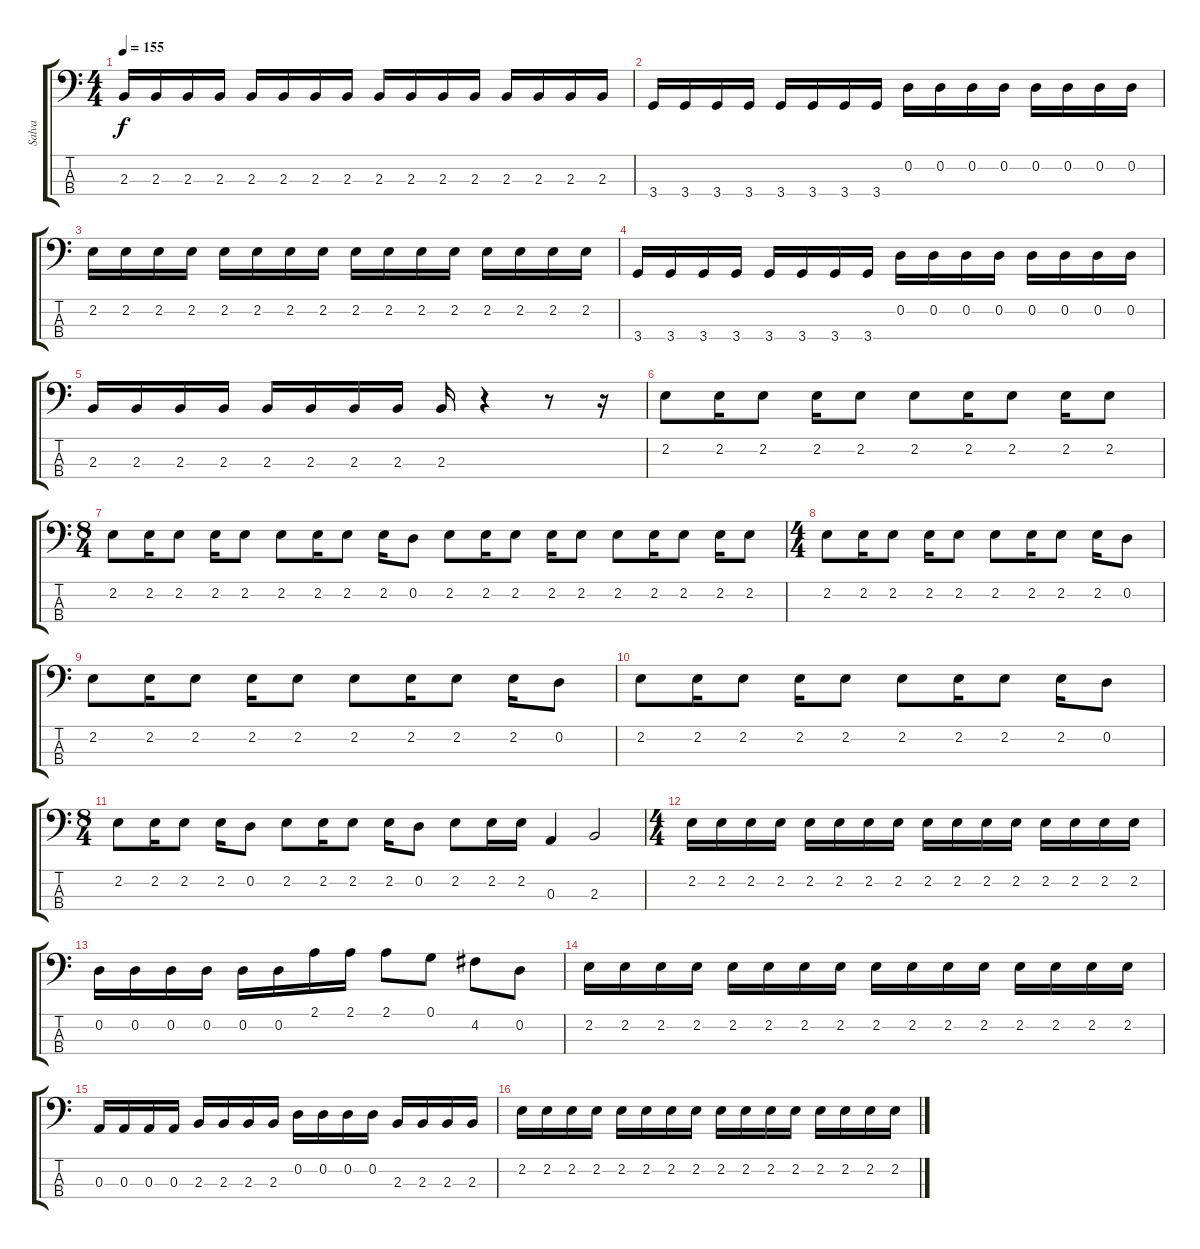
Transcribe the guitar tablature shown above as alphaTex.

\track ("Salva" "Salva") {instrument electricbassfinger}
\staff {score tabs}
\tuning (G2 D2 A1 E1) {hide}
\ts (4 4)
\tempo 155
\clef f4
\ks c
2.3.16{dy f} 2.3.16 2.3.16 2.3.16 2.3.16 2.3.16 2.3.16 2.3.16 2.3.16 2.3.16 2.3.16 2.3.16 2.3.16 2.3.16 2.3.16 2.3.16 |
3.4.16 3.4.16 3.4.16 3.4.16 3.4.16 3.4.16 3.4.16 3.4.16 0.2.16 0.2.16 0.2.16 0.2.16 0.2.16 0.2.16 0.2.16 0.2.16 |
2.2.16 2.2.16 2.2.16 2.2.16 2.2.16 2.2.16 2.2.16 2.2.16 2.2.16 2.2.16 2.2.16 2.2.16 2.2.16 2.2.16 2.2.16 2.2.16 |
3.4.16 3.4.16 3.4.16 3.4.16 3.4.16 3.4.16 3.4.16 3.4.16 0.2.16 0.2.16 0.2.16 0.2.16 0.2.16 0.2.16 0.2.16 0.2.16 |
2.3.16 2.3.16 2.3.16 2.3.16 2.3.16 2.3.16 2.3.16 2.3.16 2.3.16 r.4 r.8 r.16 |
2.2.8 2.2.16 2.2.8 2.2.16 2.2.8 2.2.8 2.2.16 2.2.8 2.2.16 2.2.8 |
\ts (8 4)
2.2.8 2.2.16 2.2.8 2.2.16 2.2.8 2.2.8 2.2.16 2.2.8 2.2.16 0.2.8 2.2.8 2.2.16 2.2.8 2.2.16 2.2.8 2.2.8 2.2.16 2.2.8 2.2.16 2.2.8 |
\ts (4 4)
2.2.8 2.2.16 2.2.8 2.2.16 2.2.8 2.2.8 2.2.16 2.2.8 2.2.16 0.2.8 |
2.2.8 2.2.16 2.2.8 2.2.16 2.2.8 2.2.8 2.2.16 2.2.8 2.2.16 0.2.8 |
2.2.8 2.2.16 2.2.8 2.2.16 2.2.8 2.2.8 2.2.16 2.2.8 2.2.16 0.2.8 |
\ts (8 4)
2.2.8 2.2.16 2.2.8 2.2.16 0.2.8 2.2.8 2.2.16 2.2.8 2.2.16 0.2.8 2.2.8 2.2.16 2.2.16 0.3.4 2.3.2 |
\ts (4 4)
2.2.16 2.2.16 2.2.16 2.2.16 2.2.16 2.2.16 2.2.16 2.2.16 2.2.16 2.2.16 2.2.16 2.2.16 2.2.16 2.2.16 2.2.16 2.2.16 |
0.2.16 0.2.16 0.2.16 0.2.16 0.2.16 0.2.16 2.1.16 2.1.16 2.1.8 0.1.8 4.2.8 0.2.8 |
2.2.16 2.2.16 2.2.16 2.2.16 2.2.16 2.2.16 2.2.16 2.2.16 2.2.16 2.2.16 2.2.16 2.2.16 2.2.16 2.2.16 2.2.16 2.2.16 |
0.3.16 0.3.16 0.3.16 0.3.16 2.3.16 2.3.16 2.3.16 2.3.16 0.2.16 0.2.16 0.2.16 0.2.16 2.3.16 2.3.16 2.3.16 2.3.16 |
2.2.16 2.2.16 2.2.16 2.2.16 2.2.16 2.2.16 2.2.16 2.2.16 2.2.16 2.2.16 2.2.16 2.2.16 2.2.16 2.2.16 2.2.16 2.2.16
